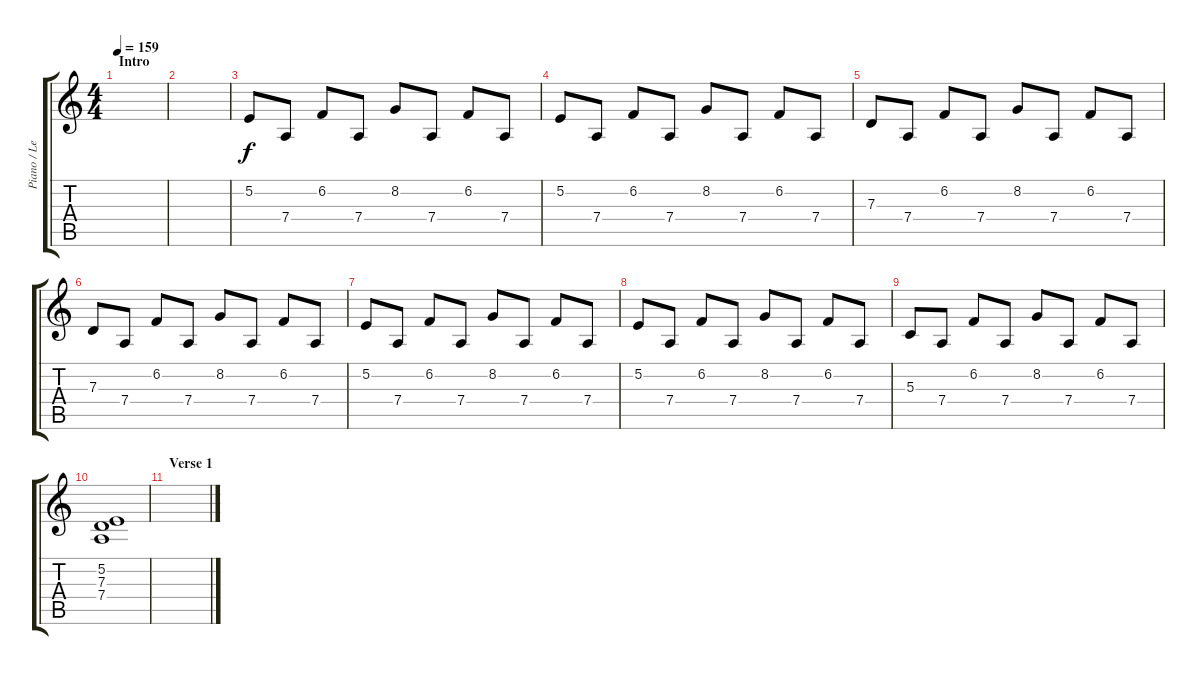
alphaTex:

\track ("Piano / Lead Guitar" "Piano / Le") {instrument acousticgrandpiano}
\staff {score tabs}
\tuning (E4 B3 G3 D3 A2 E2) {hide}
\ts (4 4)
\section ("" "Intro")
\tempo 159
\clef g2
\ks c
|
|
5.2.8 7.4.8 6.2.8 7.4.8 8.2.8 7.4.8 6.2.8 7.4.8 |
5.2.8 7.4.8 6.2.8 7.4.8 8.2.8 7.4.8 6.2.8 7.4.8 |
7.3.8 7.4.8 6.2.8 7.4.8 8.2.8 7.4.8 6.2.8 7.4.8 |
7.3.8 7.4.8 6.2.8 7.4.8 8.2.8 7.4.8 6.2.8 7.4.8 |
5.2.8 7.4.8 6.2.8 7.4.8 8.2.8 7.4.8 6.2.8 7.4.8 |
5.2.8 7.4.8 6.2.8 7.4.8 8.2.8 7.4.8 6.2.8 7.4.8 |
5.3.8 7.4.8 6.2.8 7.4.8 8.2.8 7.4.8 6.2.8 7.4.8 |
(5.2 7.3 7.4).1 |
\section ("" "Verse 1")
